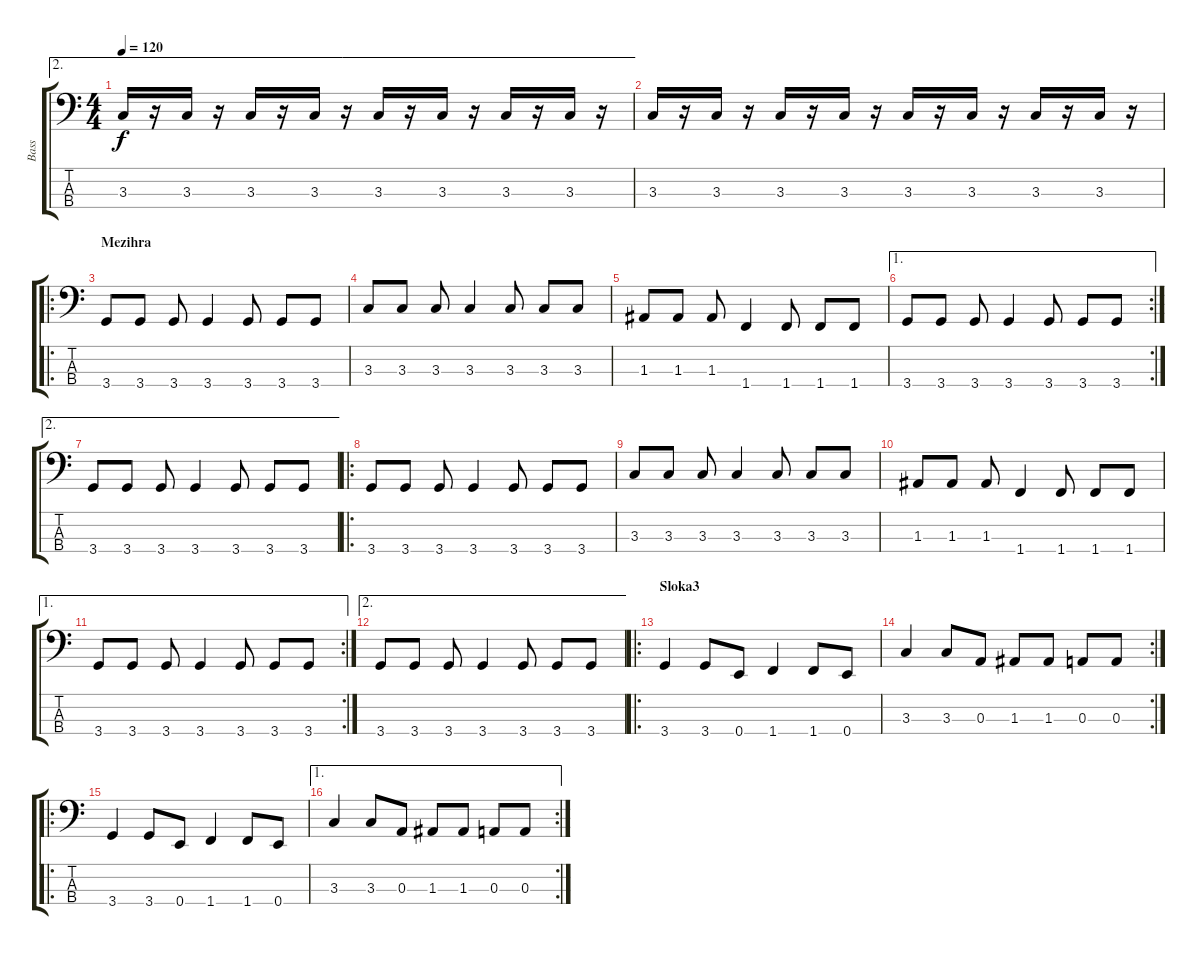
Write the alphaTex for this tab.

\track ("Bass" "Bass") {instrument fretlessbass}
\staff {score tabs}
\tuning (G2 D2 A1 E1) {hide}
\ae 2
\ts (4 4)
\tempo 120
\clef f4
\ks c
3.3.16{dy f} r.16 3.3.16 r.16 3.3.16 r.16 3.3.16 r.16 3.3.16 r.16 3.3.16 r.16 3.3.16 r.16 3.3.16 r.16 |
3.3.16 r.16 3.3.16 r.16 3.3.16 r.16 3.3.16 r.16 3.3.16 r.16 3.3.16 r.16 3.3.16 r.16 3.3.16 r.16 |
\ro
\section ("" "Mezihra")
3.4.8 3.4.8 3.4.8 3.4.4 3.4.8 3.4.8 3.4.8 |
3.3.8 3.3.8 3.3.8 3.3.4 3.3.8 3.3.8 3.3.8 |
1.3.8 1.3.8 1.3.8 1.4.4 1.4.8 1.4.8 1.4.8 |
\ae 1
\rc 2
3.4.8 3.4.8 3.4.8 3.4.4 3.4.8 3.4.8 3.4.8 |
\ae 2
3.4.8 3.4.8 3.4.8 3.4.4 3.4.8 3.4.8 3.4.8 |
\ro
3.4.8 3.4.8 3.4.8 3.4.4 3.4.8 3.4.8 3.4.8 |
3.3.8 3.3.8 3.3.8 3.3.4 3.3.8 3.3.8 3.3.8 |
1.3.8 1.3.8 1.3.8 1.4.4 1.4.8 1.4.8 1.4.8 |
\ae 1
\rc 2
3.4.8 3.4.8 3.4.8 3.4.4 3.4.8 3.4.8 3.4.8 |
\ae 2
3.4.8 3.4.8 3.4.8 3.4.4 3.4.8 3.4.8 3.4.8 |
\ro
\section ("" "Sloka3")
3.4.4 3.4.8 0.4.8 1.4.4 1.4.8 0.4.8 |
\rc 2
3.3.4 3.3.8 0.3.8 1.3.8 1.3.8 0.3.8 0.3.8 |
\ro
3.4.4 3.4.8 0.4.8 1.4.4 1.4.8 0.4.8 |
\ae 1
\rc 2
3.3.4 3.3.8 0.3.8 1.3.8 1.3.8 0.3.8 0.3.8
